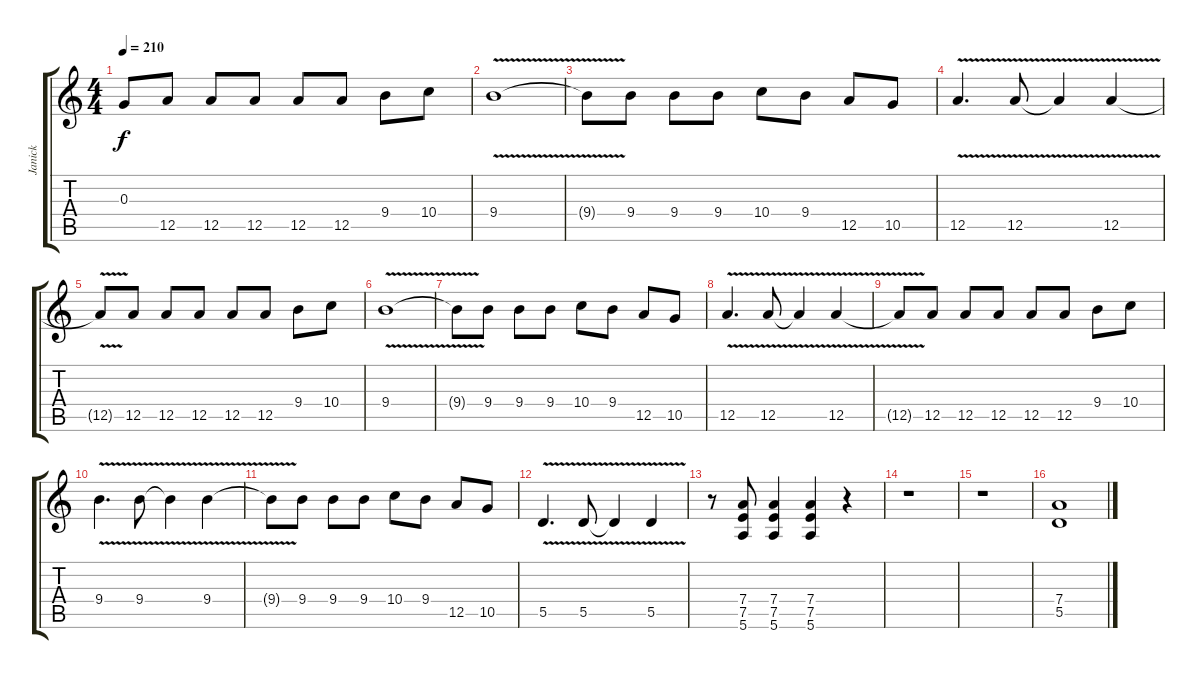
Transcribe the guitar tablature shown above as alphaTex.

\track ("Janick" "Janick") {instrument distortionguitar}
\staff {score tabs}
\tuning (E4 B3 G3 D3 A2 E2) {hide}
\ts (4 4)
\tempo 210
\clef g2
\ks c
0.3.8{dy f} 12.5.8 12.5.8 12.5.8 12.5.8 12.5.8 9.4.8 10.4.8 |
9.4{v}.1 |
9.4{t}.8 9.4.8 9.4.8 9.4.8 10.4.8 9.4.8 12.5.8 10.5.8 |
12.5{v}.4{d} 12.5{v}.8 12.5{t}.4 12.5{v}.4 |
12.5{t}.8 12.5.8 12.5.8 12.5.8 12.5.8 12.5.8 9.4.8 10.4.8 |
9.4{v}.1 |
9.4{t}.8 9.4.8 9.4.8 9.4.8 10.4.8 9.4.8 12.5.8 10.5.8 |
12.5{v}.4{d} 12.5{v}.8 12.5{t}.4 12.5{v}.4 |
12.5{t}.8 12.5.8 12.5.8 12.5.8 12.5.8 12.5.8 9.4.8 10.4.8 |
9.4{v}.4{d} 9.4{v}.8 9.4{t}.4 9.4{v}.4 |
9.4{t}.8 9.4.8 9.4.8 9.4.8 10.4.8 9.4.8 12.5.8 10.5.8 |
5.5{v}.4{d} 5.5{v}.8 5.5{t}.4 5.5{v}.4 |
r.8 (7.4 7.5 5.6).8 (7.4 7.5 5.6).4 (7.4 7.5 5.6).4 r.4 |
r.1 |
r.1 |
(7.4 5.5).1
